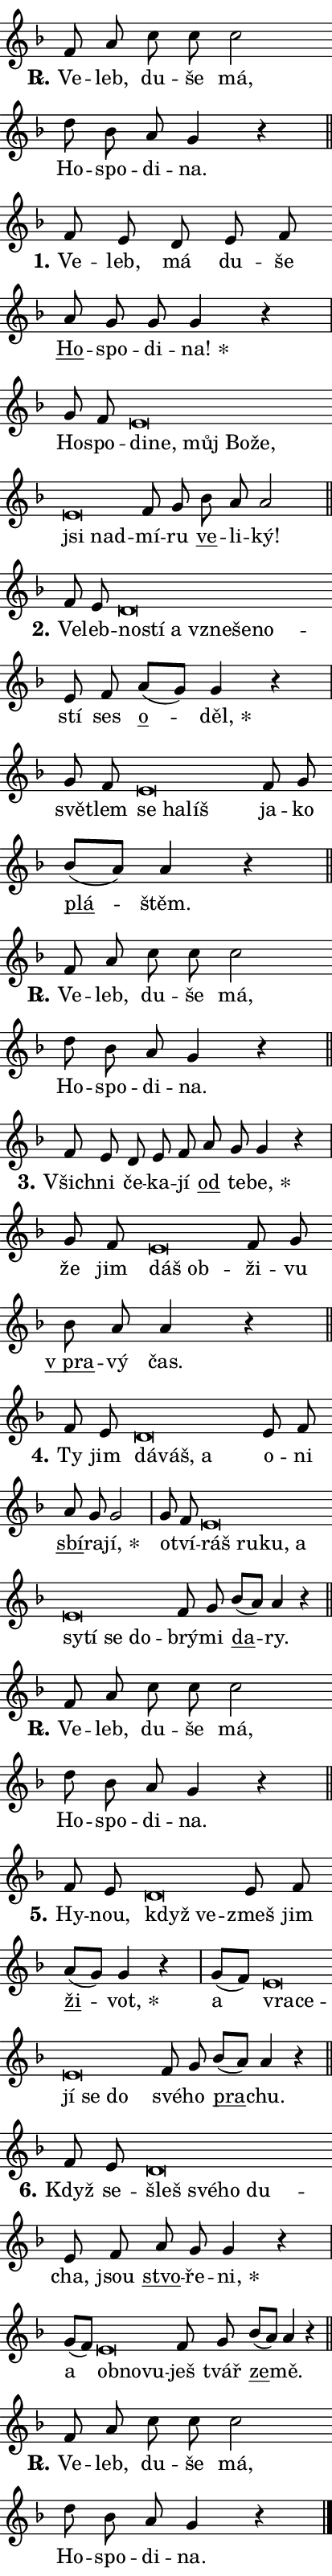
\version "2.24.0"
\header { tagline = "" }
\paper {
  indent = 0\cm
  top-margin = 0\cm
  right-margin = 0\cm
  bottom-margin = 0\cm
  left-margin = 0\cm
  paper-width = 7\cm
  page-breaking = #ly:one-page-breaking
  system-system-spacing.basic-distance = #11
  score-system-spacing.basic-distance = #11
  ragged-last = ##f
}


%% Author: Thomas Morley
%% https://lists.gnu.org/archive/html/lilypond-user/2020-05/msg00002.html
#(define (line-position grob)
"Returns position of @var[grob} in current system:
   @code{'start}, if at first time-step
   @code{'end}, if at last time-step
   @code{'middle} otherwise
"
  (let* ((col (ly:item-get-column grob))
         (ln (ly:grob-object col 'left-neighbor))
         (rn (ly:grob-object col 'right-neighbor))
         (col-to-check-left (if (ly:grob? ln) ln col))
         (col-to-check-right (if (ly:grob? rn) rn col))
         (break-dir-left
           (and
             (ly:grob-property col-to-check-left 'non-musical #f)
             (ly:item-break-dir col-to-check-left)))
         (break-dir-right
           (and
             (ly:grob-property col-to-check-right 'non-musical #f)
             (ly:item-break-dir col-to-check-right))))
        (cond ((eqv? 1 break-dir-left) 'start)
              ((eqv? -1 break-dir-right) 'end)
              (else 'middle))))

#(define (tranparent-at-line-position vctor)
  (lambda (grob)
  "Relying on @code{line-position} select the relevant enry from @var{vctor}.
Used to determine transparency,"
    (case (line-position grob)
      ((end) (not (vector-ref vctor 0)))
      ((middle) (not (vector-ref vctor 1)))
      ((start) (not (vector-ref vctor 2))))))

noteHeadBreakVisibility =
#(define-music-function (break-visibility)(vector?)
"Makes @code{NoteHead}s transparent relying on @var{break-visibility}"
#{
  \override NoteHead.transparent =
    #(tranparent-at-line-position break-visibility)
#})

#(define delete-ledgers-for-transparent-note-heads
  (lambda (grob)
    "Reads whether a @code{NoteHead} is transparent.
If so this @code{NoteHead} is removed from @code{'note-heads} from
@var{grob}, which is supposed to be @code{LedgerLineSpanner}.
As a result ledgers are not printed for this @code{NoteHead}"
    (let* ((nhds-array (ly:grob-object grob 'note-heads))
           (nhds-list
             (if (ly:grob-array? nhds-array)
                 (ly:grob-array->list nhds-array)
                 '()))
           ;; Relies on the transparent-property being done before
           ;; Staff.LedgerLineSpanner.after-line-breaking is executed.
           ;; This is fragile ...
           (to-keep
             (remove
               (lambda (nhd)
                 (ly:grob-property nhd 'transparent #f))
               nhds-list)))
      ;; TODO find a better method to iterate over grob-arrays, similiar
      ;; to filter/remove etc for lists
      ;; For now rebuilt from scratch
      (set! (ly:grob-object grob 'note-heads)  '())
      (for-each
        (lambda (nhd)
          (ly:pointer-group-interface::add-grob grob 'note-heads nhd))
        to-keep))))

hideNotes = {
  \noteHeadBreakVisibility #begin-of-line-visible
}
unHideNotes = {
  \noteHeadBreakVisibility #all-visible
}

% work-around for resetting accidentals
% https://lilypond.org/doc/v2.23/Documentation/notation/displaying-rhythms#unmetered-music
cadenzaMeasure = {
  \cadenzaOff
  \partial 1024 s1024
  \cadenzaOn
}

#(define-markup-command (accent layout props text) (markup?)
  "Underline accented syllable"
  (interpret-markup layout props
    #{\markup \override #'(offset . 4.3) \underline { #text }#}))

responsum = \markup \concat {
  "R" \hspace #-1.05 \path #0.1 #'((moveto 0 0.07) (lineto 0.9 0.8)) \hspace #0.05 "."
}

\layout {
    \context {
        \Staff
        \remove "Time_signature_engraver"
        \override LedgerLineSpanner.after-line-breaking = #delete-ledgers-for-transparent-note-heads
    }
    \context {
        \Voice {
            \override NoteHead.output-attributes = #'((class . "notehead"))
            \override Hairpin.height = #0.55
        }
    }
    \context {
        \Lyrics {
            \override StanzaNumber.output-attributes = #'((class . "stanzanumber"))
            \override LyricSpace.minimum-distance = #0.9
            \override LyricText.font-name = #"TeX Gyre Schola"
            \override LyricText.font-size = 1
            \override StanzaNumber.font-name = #"TeX Gyre Schola Bold"
            \override StanzaNumber.font-size = 1
        }
    }
}

% magnetic-lyrics.ily
%
%   written by
%     Jean Abou Samra <jean@abou-samra.fr>
%     Werner Lemberg <wl@gnu.org>
%
%   adapted by
%     Jiri Hon <jiri.hon@gmail.com>
%
% Version 2022-Apr-15

% https://www.mail-archive.com/lilypond-user@gnu.org/msg149350.html

#(define (Left_hyphen_pointer_engraver context)
   "Collect syllable-hyphen-syllable occurrences in lyrics and store
them in properties.  This engraver only looks to the left.  For
example, if the lyrics input is @code{foo -- bar}, it does the
following.

@itemize @bullet
@item
Set the @code{text} property of the @code{LyricHyphen} grob between
@q{foo} and @q{bar} to @code{foo}.

@item
Set the @code{left-hyphen} property of the @code{LyricText} grob with
text @q{foo} to the @code{LyricHyphen} grob between @q{foo} and
@q{bar}.
@end itemize

Use this auxiliary engraver in combination with the
@code{lyric-@/text::@/apply-@/magnetic-@/offset!} hook."
   (let ((hyphen #f)
         (text #f))
     (make-engraver
      (acknowledgers
       ((lyric-syllable-interface engraver grob source-engraver)
        (set! text grob)))
      (end-acknowledgers
       ((lyric-hyphen-interface engraver grob source-engraver)
        ;(when (not (grob::has-interface grob 'lyric-space-interface))
          (set! hyphen grob)));)
      ((stop-translation-timestep engraver)
       (when (and text hyphen)
         (ly:grob-set-object! text 'left-hyphen hyphen))
       (set! text #f)
       (set! hyphen #f)))))

#(define (lyric-text::apply-magnetic-offset! grob)
   "If the space between two syllables is less than the value in
property @code{LyricText@/.details@/.squash-threshold}, move the right
syllable to the left so that it gets concatenated with the left
syllable.

Use this function as a hook for
@code{LyricText@/.after-@/line-@/breaking} if the
@code{Left_@/hyphen_@/pointer_@/engraver} is active."
   (let ((hyphen (ly:grob-object grob 'left-hyphen #f)))
     (when hyphen
       (let ((left-text (ly:spanner-bound hyphen LEFT)))
         (when (grob::has-interface left-text 'lyric-syllable-interface)
           (let* ((common (ly:grob-common-refpoint grob left-text X))
                  (this-x-ext (ly:grob-extent grob common X))
                  (left-x-ext
                   (begin
                     ;; Trigger magnetism for left-text.
                     (ly:grob-property left-text 'after-line-breaking)
                     (ly:grob-extent left-text common X)))
                  ;; `delta` is the gap width between two syllables.
                  (delta (- (interval-start this-x-ext)
                            (interval-end left-x-ext)))
                  (details (ly:grob-property grob 'details))
                  (threshold (assoc-get 'squash-threshold details 0.2)))
             (when (< delta threshold)
               (let* (;; We have to manipulate the input text so that
                      ;; ligatures crossing syllable boundaries are not
                      ;; disabled.  For languages based on the Latin
                      ;; script this is essentially a beautification.
                      ;; However, for non-Western scripts it can be a
                      ;; necessity.
                      (lt (ly:grob-property left-text 'text))
                      (rt (ly:grob-property grob 'text))
                      (is-space (grob::has-interface hyphen 'lyric-space-interface))
                      (space (if is-space " " ""))
                      (space-markup (grob-interpret-markup grob " "))
                      (space-size (interval-length (ly:stencil-extent space-markup X)))
                      (extra-delta (if is-space space-size 0))
                      ;; Append new syllable.
                      (ltrt-space (if (and (string? lt) (string? rt))
                                (string-append lt space rt)
                                (make-concat-markup (list lt space rt))))
                      ;; Right-align `ltrt` to the right side.
                      (ltrt-space-markup (grob-interpret-markup
                               grob
                               (make-translate-markup
                                (cons (interval-length this-x-ext) 0)
                                (make-right-align-markup ltrt-space)))))
                 (begin
                   ;; Don't print `left-text`.
                   (ly:grob-set-property! left-text 'stencil #f)
                   ;; Set text and stencil (which holds all collected
                   ;; syllables so far) and shift it to the left.
                   (ly:grob-set-property! grob 'text ltrt-space)
                   (ly:grob-set-property! grob 'stencil ltrt-space-markup)
                   (ly:grob-translate-axis! grob (- (- delta extra-delta)) X))))))))))


#(define (lyric-hyphen::displace-bounds-first grob)
   ;; Make very sure this callback isn't triggered too early.
   (let ((left (ly:spanner-bound grob LEFT))
         (right (ly:spanner-bound grob RIGHT)))
     (ly:grob-property left 'after-line-breaking)
     (ly:grob-property right 'after-line-breaking)
     (ly:lyric-hyphen::print grob)))

squashThreshold = #0.4

\layout {
  \context {
    \Lyrics
    \consists #Left_hyphen_pointer_engraver
    \override LyricText.after-line-breaking =
      #lyric-text::apply-magnetic-offset!
    \override LyricHyphen.stencil = #lyric-hyphen::displace-bounds-first
    \override LyricText.details.squash-threshold = \squashThreshold
    \override LyricHyphen.minimum-distance = 0
    \override LyricHyphen.minimum-length = \squashThreshold
  }
}

squash = \override LyricText.details.squash-threshold = 9999
unSquash = \override LyricText.details.squash-threshold = \squashThreshold

left = \override LyricText.self-alignment-X = #LEFT
unLeft = \revert LyricText.self-alignment-X

starOffset = #(lambda (grob) 
                (let ((x_offset (ly:self-alignment-interface::aligned-on-x-parent grob)))
                  (if (= x_offset 0) 0 (+ x_offset 1.2))))

star = #(define-music-function (syllable)(string?)
"Append star separator at the end of a syllable"
#{
  \once \override LyricText.X-offset = #starOffset
  \lyricmode { \markup {
    #syllable
    \override #'((font-name . "TeX Gyre Schola Bold")) \hspace #0.2 \lower #0.65 \larger "*"
  } }
#})

starAccent = #(define-music-function (syllable)(string?)
"Append star separator at the end of a syllable and make accent"
#{
  \once \override LyricText.X-offset = #starOffset
  \lyricmode { \markup {
    \accent #syllable
    \override #'((font-name . "TeX Gyre Schola Bold")) \hspace #0.2 \lower #0.65 \larger "*"
  } }
#})

breath = #(define-music-function (syllable)(string?)
"Append breathing indicator at the end of a syllable"
#{
  \lyricmode { \markup { #syllable "+" } }
#})

optionalBreath = #(define-music-function (syllable)(string?)
"Append optional breathing indicator at the end of a syllable"
#{
  \lyricmode { \markup { #syllable "(+)" } }
#})


\score {
    <<
        \new Voice = "melody" { \cadenzaOn \key f \major \relative { f'8 a c c c2 \bar "" d8 bes a g4 r \cadenzaMeasure \bar "||" \break } }
        \new Lyrics \lyricsto "melody" { \lyricmode { \set stanza = \responsum
Ve -- leb, du -- še má, Ho -- spo -- di -- na. } }
    >>
    \layout {}
}

\score {
    <<
        \new Voice = "melody" { \cadenzaOn \key f \major \relative { f'8 e d8 e8 f \bar "" a g g g4 r \cadenzaMeasure \bar "|" g8 f e\breve*1/16 \hideNotes \breve*1/16 \bar "" \breve*1/16 \bar "" \breve*1/16 \bar "" \breve*1/16 \bar "" \breve*1/16 \breve*1/16 \bar "" \unHideNotes f8 g \bar "" bes a a2 \cadenzaMeasure \bar "||" \break } }
        \new Lyrics \lyricsto "melody" { \lyricmode { \set stanza = "1."
Ve -- leb, má du -- še \markup \accent Ho -- spo -- di -- \star na! Ho -- spo -- \left di -- \squash ne, můj Bo -- že, jsi nad -- \unLeft \unSquash mí -- ru \markup \accent ve -- li -- ký! } }
    >>
    \layout {}
}

\score {
    <<
        \new Voice = "melody" { \cadenzaOn \key f \major \relative { f'8 e d\breve*1/16 \hideNotes \breve*1/16 \bar "" \breve*1/16 \bar "" \breve*1/16 \bar "" \breve*1/16 \breve*1/16 \bar "" \unHideNotes e8 f \bar "" a[( g)] g4 r \cadenzaMeasure \bar "|" g8 f e\breve*1/16 \hideNotes \breve*1/16 \breve*1/16 \bar "" \unHideNotes f8 g \bar "" bes[( a)] a4 r \cadenzaMeasure \bar "||" \break } }
        \new Lyrics \lyricsto "melody" { \lyricmode { \set stanza = "2."
Ve -- leb -- \left no -- \squash stí a vzne -- še -- no -- \unLeft \unSquash stí ses \markup \accent o -- \star děl, svě -- tlem \left se \squash ha -- líš \unLeft \unSquash ja -- ko \markup \accent plá -- štěm. } }
    >>
    \layout {}
}

\score {
    <<
        \new Voice = "melody" { \cadenzaOn \key f \major \relative { f'8 a c c c2 \bar "" d8 bes a g4 r \cadenzaMeasure \bar "||" \break } }
        \new Lyrics \lyricsto "melody" { \lyricmode { \set stanza = \responsum
Ve -- leb, du -- še má, Ho -- spo -- di -- na. } }
    >>
    \layout {}
}

\score {
    <<
        \new Voice = "melody" { \cadenzaOn \key f \major \relative { f'8 e d8 e8 f \bar "" a g g4 r \cadenzaMeasure \bar "|" g8 f e\breve*1/16 \hideNotes \breve*1/16 \bar "" \unHideNotes f8 g \bar "" bes a a4 r \cadenzaMeasure \bar "||" \break } }
        \new Lyrics \lyricsto "melody" { \lyricmode { \set stanza = "3."
Všich -- ni če -- ka -- jí \markup \accent od te -- \star be, že jim \left dáš \squash ob -- \unLeft \unSquash ži -- vu \markup \accent "v pra" -- vý čas. } }
    >>
    \layout {}
}

\score {
    <<
        \new Voice = "melody" { \cadenzaOn \key f \major \relative { f'8 e d\breve*1/16 \hideNotes \breve*1/16 \breve*1/16 \bar "" \unHideNotes e8 f \bar "" a g g2 \cadenzaMeasure \bar "|" g8 f e\breve*1/16 \hideNotes \breve*1/16 \bar "" \breve*1/16 \bar "" \breve*1/16 \bar "" \breve*1/16 \bar "" \breve*1/16 \bar "" \breve*1/16 \breve*1/16 \bar "" \unHideNotes f8 g \bar "" bes[( a)] a4 r \cadenzaMeasure \bar "||" \break } }
        \new Lyrics \lyricsto "melody" { \lyricmode { \set stanza = "4."
Ty jim \left dá -- \squash váš, a \unLeft \unSquash o -- ni \markup \accent sbí -- ra -- \star jí, o -- tví -- \left ráš \squash ru -- ku, a sy -- tí se do -- \unLeft \unSquash brý -- mi \markup \accent da -- ry. } }
    >>
    \layout {}
}

\score {
    <<
        \new Voice = "melody" { \cadenzaOn \key f \major \relative { f'8 a c c c2 \bar "" d8 bes a g4 r \cadenzaMeasure \bar "||" \break } }
        \new Lyrics \lyricsto "melody" { \lyricmode { \set stanza = \responsum
Ve -- leb, du -- še má, Ho -- spo -- di -- na. } }
    >>
    \layout {}
}

\score {
    <<
        \new Voice = "melody" { \cadenzaOn \key f \major \relative { f'8 e d\breve*1/16 \hideNotes \breve*1/16 \bar "" \unHideNotes e8 f \bar "" a[( g)] g4 r \cadenzaMeasure \bar "|" g8[( f)] e\breve*1/16 \hideNotes \breve*1/16 \bar "" \breve*1/16 \bar "" \breve*1/16 \breve*1/16 \bar "" \unHideNotes f8 g \bar "" bes[( a)] a4 r \cadenzaMeasure \bar "||" \break } }
        \new Lyrics \lyricsto "melody" { \lyricmode { \set stanza = "5."
Hy -- nou, \left když \squash ve -- \unLeft \unSquash zmeš jim \markup \accent ži -- \star vot, a \left vra -- \squash ce -- jí se do \unLeft \unSquash své -- ho \markup \accent pra -- chu. } }
    >>
    \layout {}
}

\score {
    <<
        \new Voice = "melody" { \cadenzaOn \key f \major \relative { f'8 e d\breve*1/16 \hideNotes \breve*1/16 \bar "" \breve*1/16 \breve*1/16 \bar "" \unHideNotes e8 f \bar "" a g g4 r \cadenzaMeasure \bar "|" g8[( f)] e\breve*1/16 \hideNotes \breve*1/16 \breve*1/16 \bar "" \unHideNotes f8 g \bar "" bes[( a)] a4 r \cadenzaMeasure \bar "||" \break } }
        \new Lyrics \lyricsto "melody" { \lyricmode { \set stanza = "6."
Když se -- \left šleš \squash své -- ho du -- \unLeft \unSquash cha, jsou \markup \accent stvo -- ře -- \star ni, a \left ob -- \squash no -- vu -- \unLeft \unSquash ješ tvář \markup \accent ze -- mě. } }
    >>
    \layout {}
}

\score {
    <<
        \new Voice = "melody" { \cadenzaOn \key f \major \relative { f'8 a c c c2 \bar "" d8 bes a g4 r \cadenzaMeasure \bar "||" \break } \bar "|." }
        \new Lyrics \lyricsto "melody" { \lyricmode { \set stanza = \responsum
Ve -- leb, du -- še má, Ho -- spo -- di -- na. } }
    >>
    \layout {}
}
